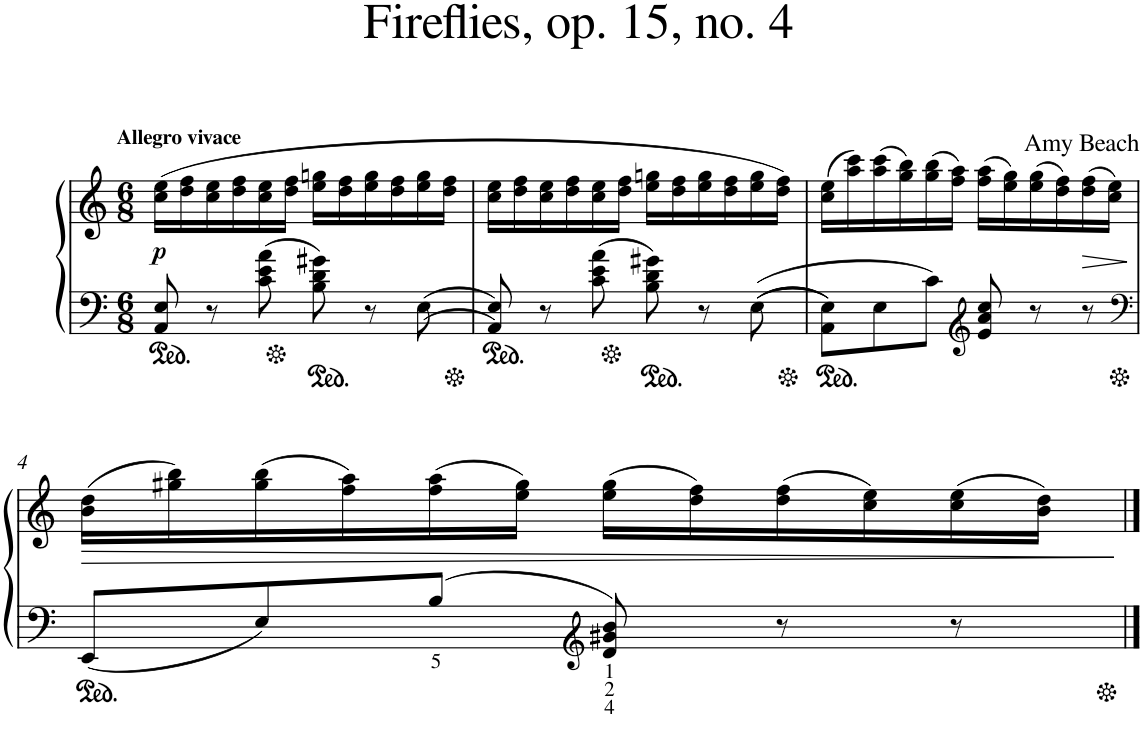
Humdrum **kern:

**kern	**kern	**dynam
*part1	*part1	*part1
*staff2	*staff1	*staff1/2
*I"Piano	*	*
*I'Pno.	*	*
*clefF4	*clefG2	*
*k[]	*k[]	*
*M6/8	*M6/8	*
=1	=1	=1
!	!LO:TX:a:B:t=Allegro vivace	!
!	!	!LO:DY:b
8AA/ 8E/	(>16cc\ 16ee\LL	p
.	16dd\ 16ff\	.
8r	16cc\ 16ee\	.
.	16dd\ 16ff\	.
8c\ 8e\ 8a\	16cc\ 16ee\	.
.	16dd\ 16ff\JJ	.
8B\ 8d\ 8g#X\	16ee\ 16ggn\LL	.
.	16dd\ 16ff\	.
8r	16ee\ 16gg\	.
.	16dd\ 16ff\	.
8E\	16ee\ 16gg\	.
.	16dd\ 16ff\JJ	.
=2	=2	=2
8AA/ 8E/	16cc\ 16ee\LL	.
.	16dd\ 16ff\	.
8r	16cc\ 16ee\	.
.	16dd\ 16ff\	.
8c\ 8e\ 8a\	16cc\ 16ee\	.
.	16dd\ 16ff\JJ	.
8B\ 8d\ 8g#X\	16ee\ 16ggn\LL	.
.	16dd\ 16ff\	.
8r	16ee\ 16gg\	.
.	16dd\ 16ff\	.
8E\	16ee\ 16gg\	.
.	16dd\ 16ff\JJ)	.
=3	=3	=3
8AA\ 8E\L	(>16cc\ 16ee\LL	.
.	16aa\ 16ccc\)	.
8E\	(>16aa\ 16ccc\	.
.	16gg\ 16bb\)	.
8c\J	(>16gg\ 16bb\	.
.	16ff\ 16aa\JJ)	.
*clefG1	*	*
8g/ 8cc/ 8ee/	(>16ff\ 16aa\LL	.
.	16ee\ 16gg\)	.
8r	(>16ee\ 16gg\	.
.	16dd\ 16ff\)	.
!	!	!LO:HP:b
8r	(>16dd\ 16ff\	>
.	16cc\ 16ee\JJ)	.
.	.	]
!!LO:LB:g=z
=4	=4	=4
*clefF4	*	*
!	!	!LO:HP:b
8EE/L	(>16b\ 16dd\LL	>
.	16gg#X\ 16bb\)	.
8E/	(>16gg#\ 16bb\	.
.	16ff\ 16aa\)	.
8B/J	(>16ff\ 16aa\	.
.	16ee\ 16gg#\JJ)	.
*clefG1	*	*
8f/ 8b#X/ 8dd/	(>16ee\ 16gg#\LL	.
.	16dd\ 16ff\)	.
8r	(>16dd\ 16ff\	.
.	16cc\ 16ee\)	.
8r	(>16cc\ 16ee\	.
.	16b\ 16dd\JJ)	.
.	.	]
==	==	==
*-	*-	*-
